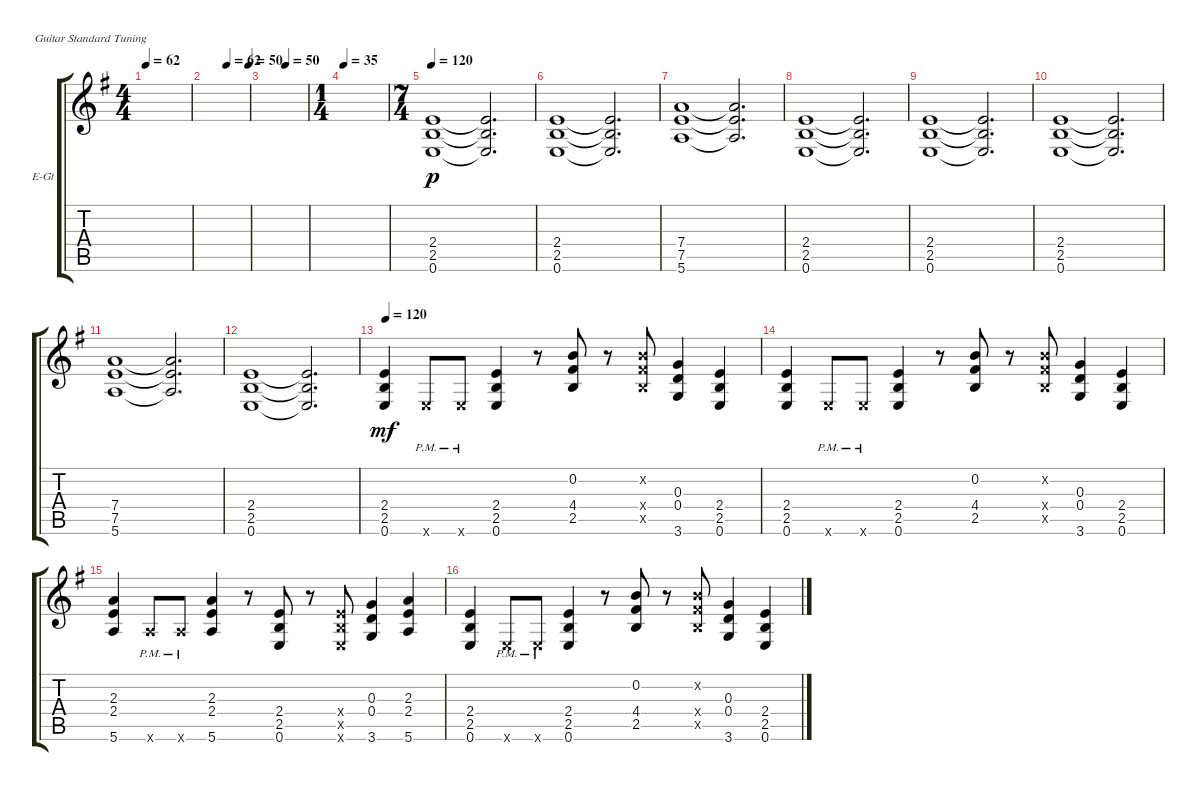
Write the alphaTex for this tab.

\defaultSystemsLayout 4
\bracketExtendMode groupsimilarinstruments
\firstSystemTrackNameOrientation horizontal
\otherSystemsTrackNameOrientation horizontal
\track ("Electric Guitar" "E-Gt") {instrument distortionguitar}
\staff {score tabs}
\tuning (E4 B3 G3 D3 A2 E2)
\ts (4 4)
\tempo 62
\clef g2
\ks eminor
|
\tempo (62 0.5)
\tempo (50 1)
|
\tempo (50 0.50625)
|
\ts (1 4)
\tempo 35
|
\ts (7 4)
\tempo 120
(2.4 2.5 0.6).1{dy p} (2.4{t} 2.5{t} 0.6{t}).2{d} |
(2.4 2.5 0.6).1 (2.4{t} 2.5{t} 0.6{t}).2{d} |
(7.4 7.5 5.6).1 (7.4{t} 7.5{t} 5.6{t}).2{d} |
(2.4 2.5 0.6).1 (2.4{t} 2.5{t} 0.6{t}).2{d} |
(2.4 2.5 0.6).1 (2.4{t} 2.5{t} 0.6{t}).2{d} |
(2.4 2.5 0.6).1 (2.4{t} 2.5{t} 0.6{t}).2{d} |
(7.4 7.5 5.6).1 (7.4{t} 7.5{t} 5.6{t}).2{d} |
(2.4 2.5 0.6).1 (2.4{t} 2.5{t} 0.6{t}).2{d} |
\tempo (120 0.00625)
(0.6 2.5 2.4).4{dy mf} 0.6{pm x}.8 0.6{pm x}.8 (0.6 2.5 2.4).4 r.8 (2.5 4.4 0.2).8 r.8 (2.5{x} 4.4{x} 0.2{x}).8 (3.6 0.4 0.3).4 (0.6 2.5 2.4).4 |
(0.6 2.5 2.4).4 0.6{pm x}.8 0.6{pm x}.8 (0.6 2.5 2.4).4 r.8 (2.5 4.4 0.2).8 r.8 (2.5{x} 4.4{x} 0.2{x}).8 (3.6 0.4 0.3).4 (0.6 2.5 2.4).4 |
(5.6 2.4 2.3).4 5.6{pm x}.8 5.6{pm x}.8 (5.6 2.4 2.3).4 r.8 (0.6 2.5 2.4).8 r.8 (0.6{x} 2.5{x} 2.4{x}).8 (3.6 0.4 0.3).4 (5.6 2.4 2.3).4 |
(0.6 2.5 2.4).4 0.6{pm x}.8 0.6{pm x}.8 (0.6 2.5 2.4).4 r.8 (2.5 4.4 0.2).8 r.8 (2.5{x} 4.4{x} 0.2{x}).8 (3.6 0.4 0.3).4 (0.6 2.5 2.4).4
